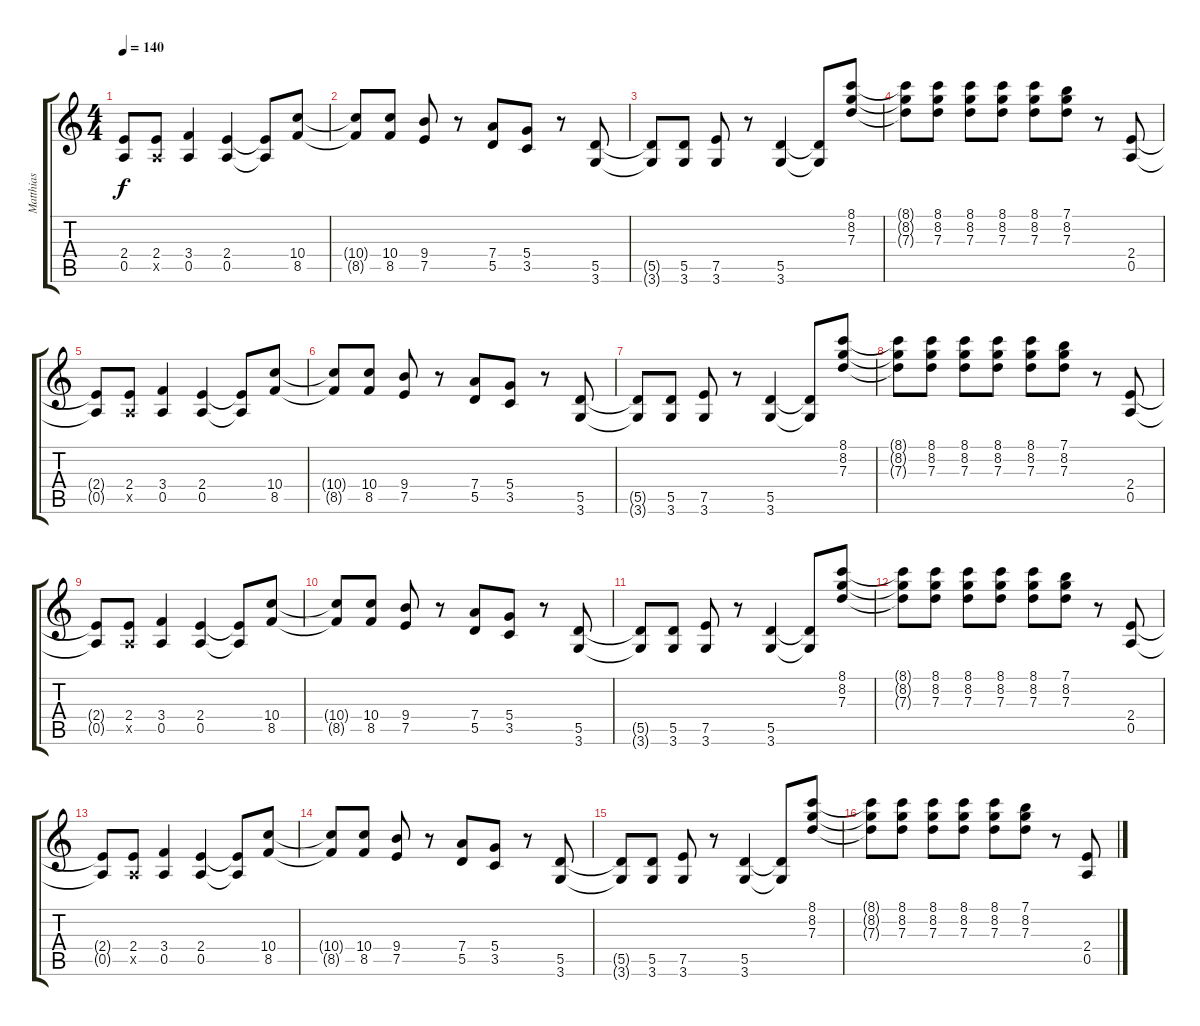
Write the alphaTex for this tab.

\track ("Matthias" "Matthias") {instrument distortionguitar}
\staff {score tabs}
\tuning (E4 B3 G3 D3 A2 E2) {hide}
\ts (4 4)
\tempo 140
\clef g2
\ks c
(2.4{t} 0.5{t}).8{dy f} (2.4 0.5{x}).8 (3.4 0.5).4 (2.4 0.5).4 (2.4{t} 0.5{t}).8 (10.4 8.5).8 |
(10.4{t} 8.5{t}).8 (10.4 8.5).8 (9.4 7.5).8 r.8 (7.4 5.5).8 (5.4 3.5).8 r.8 (5.5 3.6).8 |
(5.5{t} 3.6{t}).8 (5.5 3.6).8 (7.5 3.6).8 r.8 (5.5 3.6).4 (5.5{t} 3.6{t}).8 (8.1 8.2 7.3).8 |
(8.1{t} 8.2{t} 7.3{t}).8 (8.1 8.2 7.3).8 (8.1 8.2 7.3).8 (8.1 8.2 7.3).8 (8.1 8.2 7.3).8 (7.1 8.2 7.3).8 r.8 (2.4 0.5).8 |
(2.4{t} 0.5{t}).8 (2.4 0.5{x}).8 (3.4 0.5).4 (2.4 0.5).4 (2.4{t} 0.5{t}).8 (10.4 8.5).8 |
(10.4{t} 8.5{t}).8 (10.4 8.5).8 (9.4 7.5).8 r.8 (7.4 5.5).8 (5.4 3.5).8 r.8 (5.5 3.6).8 |
(5.5{t} 3.6{t}).8 (5.5 3.6).8 (7.5 3.6).8 r.8 (5.5 3.6).4 (5.5{t} 3.6{t}).8 (8.1 8.2 7.3).8 |
(8.1{t} 8.2{t} 7.3{t}).8 (8.1 8.2 7.3).8 (8.1 8.2 7.3).8 (8.1 8.2 7.3).8 (8.1 8.2 7.3).8 (7.1 8.2 7.3).8 r.8 (2.4 0.5).8 |
(2.4{t} 0.5{t}).8 (2.4 0.5{x}).8 (3.4 0.5).4 (2.4 0.5).4 (2.4{t} 0.5{t}).8 (10.4 8.5).8 |
(10.4{t} 8.5{t}).8 (10.4 8.5).8 (9.4 7.5).8 r.8 (7.4 5.5).8 (5.4 3.5).8 r.8 (5.5 3.6).8 |
(5.5{t} 3.6{t}).8 (5.5 3.6).8 (7.5 3.6).8 r.8 (5.5 3.6).4 (5.5{t} 3.6{t}).8 (8.1 8.2 7.3).8 |
(8.1{t} 8.2{t} 7.3{t}).8 (8.1 8.2 7.3).8 (8.1 8.2 7.3).8 (8.1 8.2 7.3).8 (8.1 8.2 7.3).8 (7.1 8.2 7.3).8 r.8 (2.4 0.5).8 |
(2.4{t} 0.5{t}).8 (2.4 0.5{x}).8 (3.4 0.5).4 (2.4 0.5).4 (2.4{t} 0.5{t}).8 (10.4 8.5).8 |
(10.4{t} 8.5{t}).8 (10.4 8.5).8 (9.4 7.5).8 r.8 (7.4 5.5).8 (5.4 3.5).8 r.8 (5.5 3.6).8 |
(5.5{t} 3.6{t}).8 (5.5 3.6).8 (7.5 3.6).8 r.8 (5.5 3.6).4 (5.5{t} 3.6{t}).8 (8.1 8.2 7.3).8 |
(8.1{t} 8.2{t} 7.3{t}).8 (8.1 8.2 7.3).8 (8.1 8.2 7.3).8 (8.1 8.2 7.3).8 (8.1 8.2 7.3).8 (7.1 8.2 7.3).8 r.8 (2.4 0.5).8
